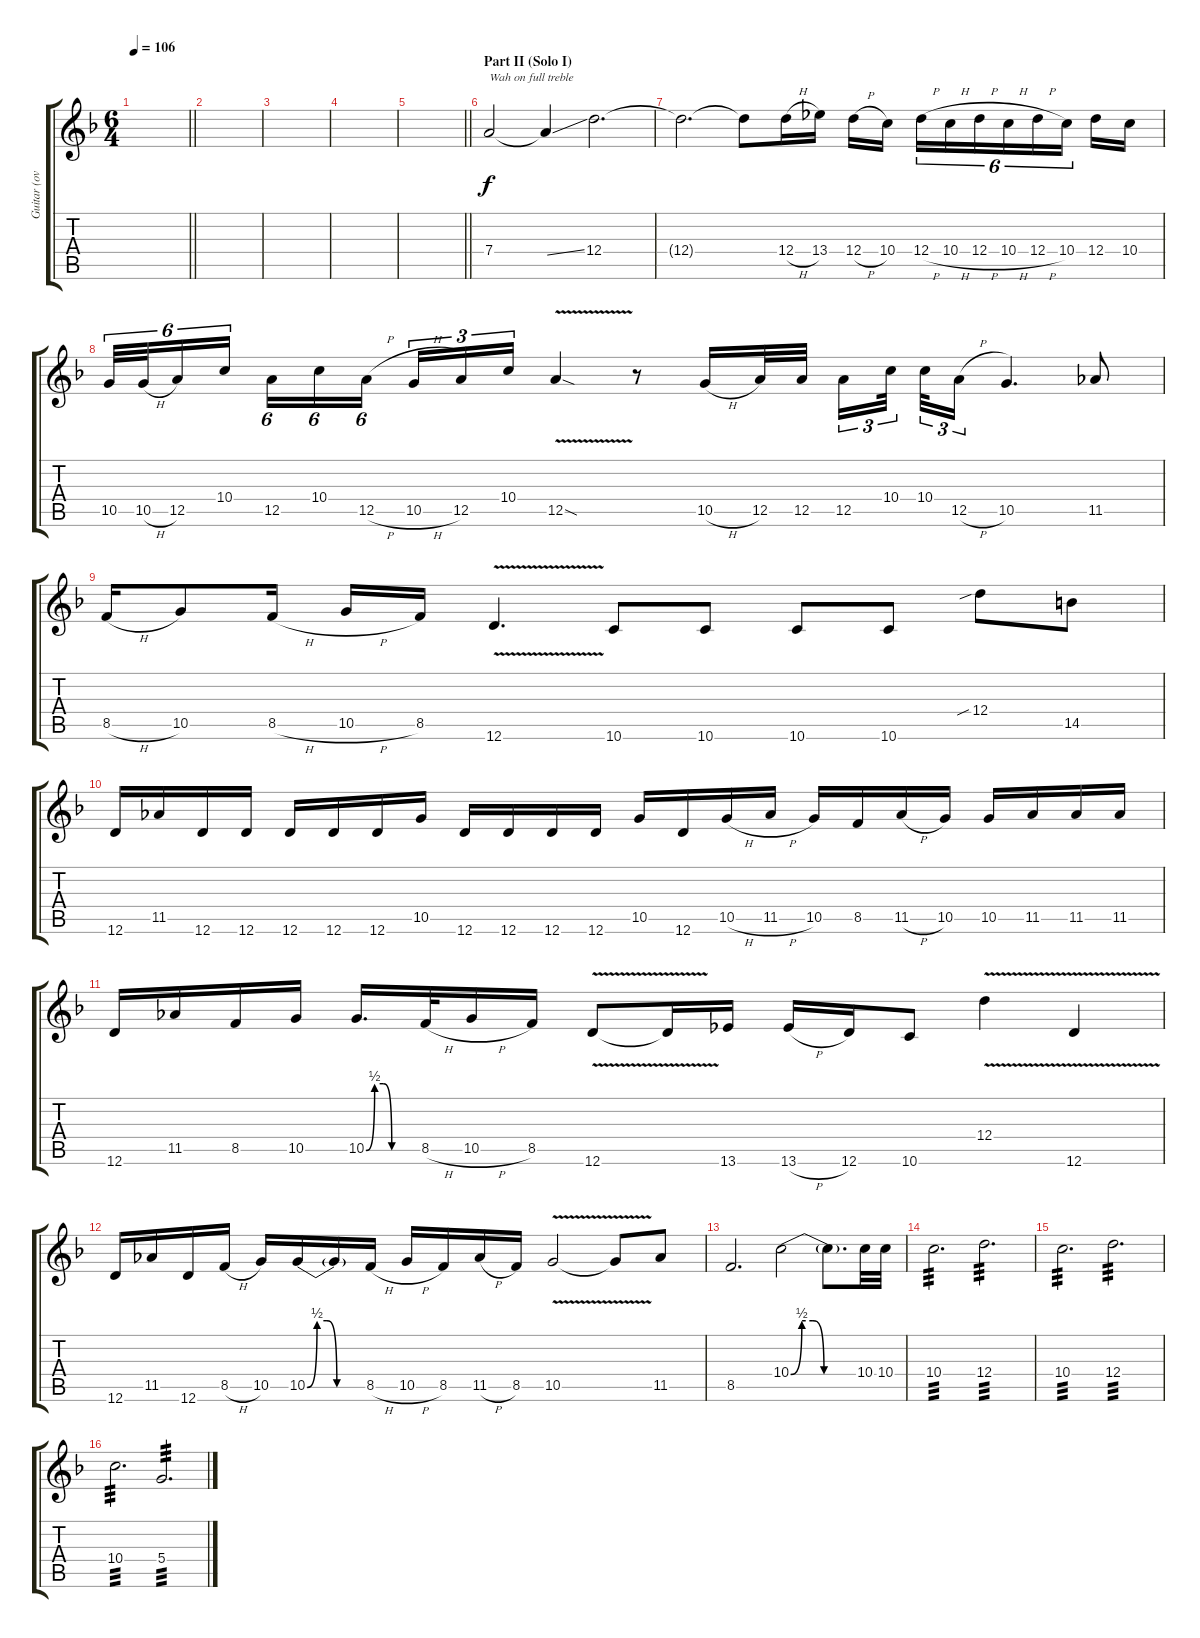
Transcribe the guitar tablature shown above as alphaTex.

\track ("Guitar (overdub)" "Guitar (ov") {instrument overdrivenguitar}
\staff {score tabs}
\tuning (E4 B3 G3 D3 A2 D2) {hide}
\ts (6 4)
\tempo 106
\clef g2
\barLineRight lightlight
\ks dminor
|
|
|
|
\barLineRight lightlight
|
\section ("" "Part II (Solo I)")
7.4.2{txt "Wah on full treble" volume 10 instrument distortionguitar} 7.4{ss t}.4 12.4.2{d} |
12.4{t}.2{d} 12.4{t}.8 12.4{h}.16 13.4.16 12.4{h}.16 10.4.16{beam splitsecondary} 12.4{h}.16{tu (6 4)} 10.4{h}.16{tu (6 4)} 12.4{h}.16{tu (6 4)} 10.4{h}.16{tu (6 4)} 12.4{h}.16{tu (6 4)} 10.4.16{tu (6 4) beam splitsecondary} 12.4.16 10.4.16 |
10.5.32{tu (6 4)} 10.5{h}.32{tu (6 4)} 12.5.16{tu (6 4)} 10.4.16{tu (6 4)} 12.5.16{tu (6 4)} 10.4.16{tu (6 4)} 12.5{h}.16{tu (6 4) beam splitsecondary} 10.5{h}.16{tu (3 2)} 12.5.16{tu (3 2)} 10.4.16{tu (3 2)} 12.5{v sod}.4 r.8 10.5{h}.16 12.5.32 12.5.32{beam splitsecondary} 12.5.16{tu (3 2)} 10.4.32{tu (3 2)} 10.4.32{tu (3 2)} 12.5{h}.16{tu (3 2)} 10.5.4{d} 11.5.8 |
8.5{h}.16 10.5.8 8.5{h}.16 10.5{h}.16 8.5.16 12.6{v}.4{d} 10.6.8 10.6.8 10.6.8 10.6.8 12.4{sib}.8 14.5.8 |
12.6.16 11.5.16 12.6.16 12.6.16 12.6.16 12.6.16 12.6.16 10.5.16 12.6.16 12.6.16 12.6.16 12.6.16 10.5.16 12.6.16 10.5{h}.16 11.5{h}.16 10.5.16 8.5.16 11.5{h}.16 10.5.16 10.5.16 11.5.16 11.5.16 11.5.16 |
12.6.16{beam merge} 11.5.16{beam merge} 8.5.16{beam merge} 10.5.16{beam split} 10.5{be (custom 0 0 10 2 20 2 30 0 60 0)}.16{d beam merge} 8.5{h}.32{beam merge} 10.5{h}.16{beam merge} 8.5.16{beam split} 12.6{v}.8 12.6{t}.16 13.6.16 13.6{h}.16 12.6.16 10.6.8 12.4{v}.4 12.6{v}.4 |
12.6.16 11.5.16 12.6.16 8.5{h}.16 10.5.16 10.5{be (custom 0 0 10 2 20 2 30 0 60 0)}.16 10.5{t}.16 8.5{h}.16 10.5{h}.16 8.5.16 11.5{h}.16 8.5.16 10.5{v}.2 10.5{t}.8 11.5.8 |
8.5.2{d} 10.4{be (custom 0 0 10 2 20 2 30 0 60 0)}.2 10.4{t}.8{d} 10.4.32 10.4.32 |
10.4.2{d tp 3} 12.4.2{d tp 3} |
10.4.2{d tp 3} 12.4.2{d tp 3} |
10.4.2{d tp 3} 5.4.2{d tp 3}
